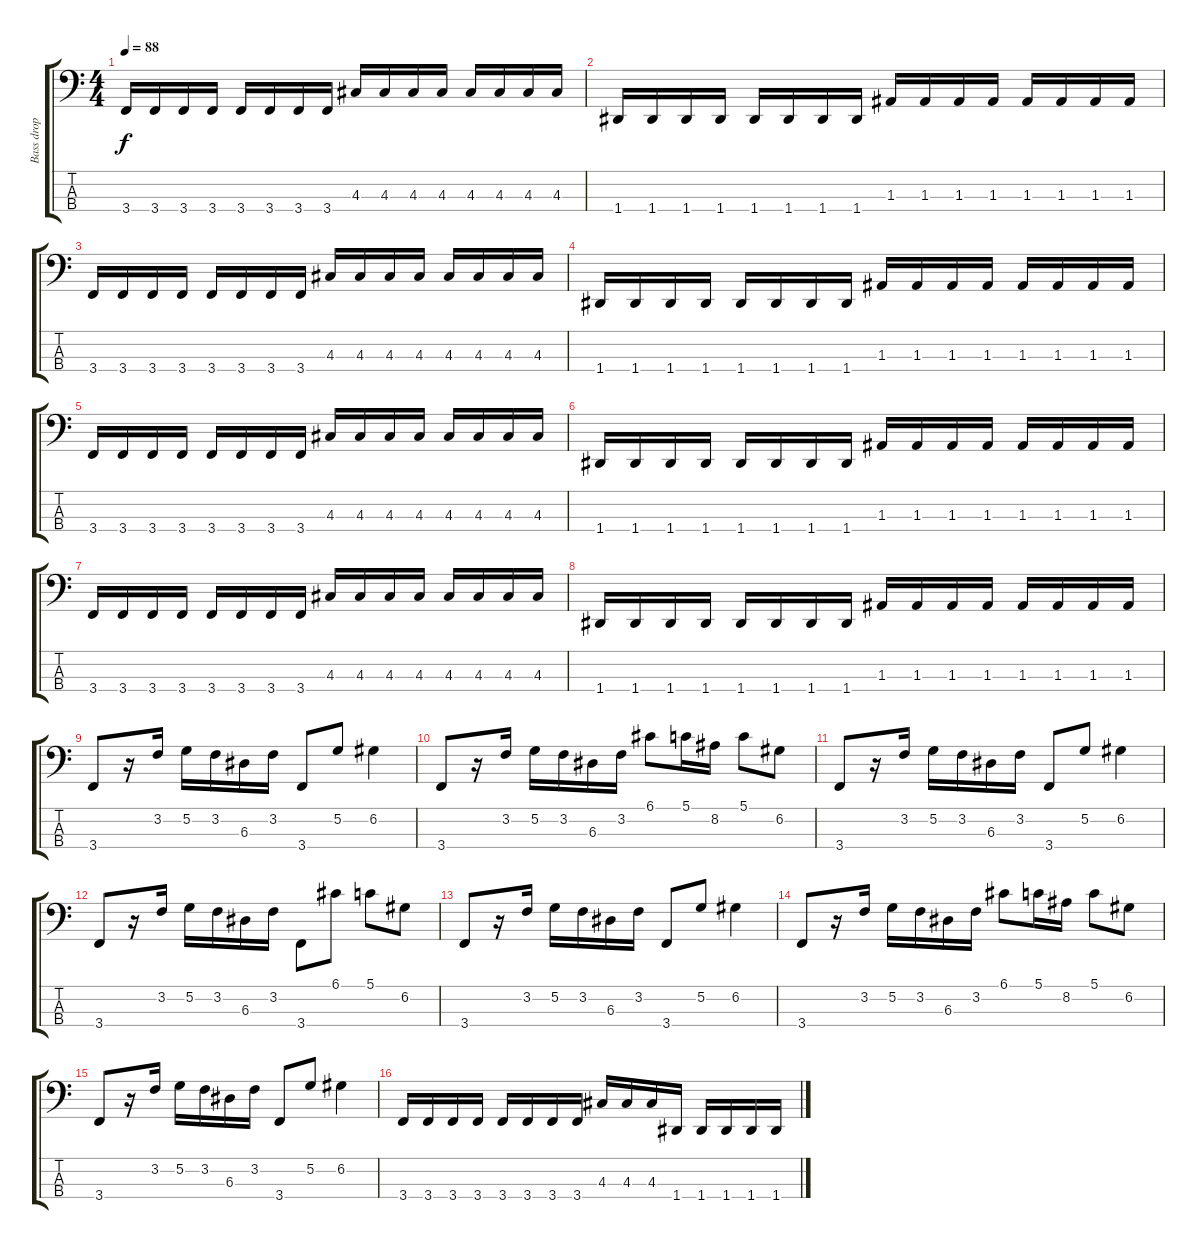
\track ("Bass drop D" "Bass drop ") {instrument electricbasspick}
\staff {score tabs}
\tuning (G2 D2 A1 D1) {hide}
\ts (4 4)
\tempo 88
\clef f4
\ks c
3.4.16{dy f} 3.4.16 3.4.16 3.4.16 3.4.16 3.4.16 3.4.16 3.4.16 4.3.16 4.3.16 4.3.16 4.3.16 4.3.16 4.3.16 4.3.16 4.3.16 |
1.4.16 1.4.16 1.4.16 1.4.16 1.4.16 1.4.16 1.4.16 1.4.16 1.3.16 1.3.16 1.3.16 1.3.16 1.3.16 1.3.16 1.3.16 1.3.16 |
3.4.16 3.4.16 3.4.16 3.4.16 3.4.16 3.4.16 3.4.16 3.4.16 4.3.16 4.3.16 4.3.16 4.3.16 4.3.16 4.3.16 4.3.16 4.3.16 |
1.4.16 1.4.16 1.4.16 1.4.16 1.4.16 1.4.16 1.4.16 1.4.16 1.3.16 1.3.16 1.3.16 1.3.16 1.3.16 1.3.16 1.3.16 1.3.16 |
3.4.16 3.4.16 3.4.16 3.4.16 3.4.16 3.4.16 3.4.16 3.4.16 4.3.16 4.3.16 4.3.16 4.3.16 4.3.16 4.3.16 4.3.16 4.3.16 |
1.4.16 1.4.16 1.4.16 1.4.16 1.4.16 1.4.16 1.4.16 1.4.16 1.3.16 1.3.16 1.3.16 1.3.16 1.3.16 1.3.16 1.3.16 1.3.16 |
3.4.16 3.4.16 3.4.16 3.4.16 3.4.16 3.4.16 3.4.16 3.4.16 4.3.16 4.3.16 4.3.16 4.3.16 4.3.16 4.3.16 4.3.16 4.3.16 |
1.4.16 1.4.16 1.4.16 1.4.16 1.4.16 1.4.16 1.4.16 1.4.16 1.3.16 1.3.16 1.3.16 1.3.16 1.3.16 1.3.16 1.3.16 1.3.16 |
3.4.8 r.16 3.2.16 5.2.16 3.2.16 6.3.16 3.2.16 3.4.8 5.2.8 6.2.4 |
3.4.8 r.16 3.2.16 5.2.16 3.2.16 6.3.16 3.2.16 6.1.8 5.1.16 8.2.16 5.1.8 6.2.8 |
3.4.8 r.16 3.2.16 5.2.16 3.2.16 6.3.16 3.2.16 3.4.8 5.2.8 6.2.4 |
3.4.8 r.16 3.2.16 5.2.16 3.2.16 6.3.16 3.2.16 3.4.8 6.1.8 5.1.8 6.2.8 |
3.4.8 r.16 3.2.16 5.2.16 3.2.16 6.3.16 3.2.16 3.4.8 5.2.8 6.2.4 |
3.4.8 r.16 3.2.16 5.2.16 3.2.16 6.3.16 3.2.16 6.1.8 5.1.16 8.2.16 5.1.8 6.2.8 |
3.4.8 r.16 3.2.16 5.2.16 3.2.16 6.3.16 3.2.16 3.4.8 5.2.8 6.2.4 |
3.4.16 3.4.16 3.4.16 3.4.16 3.4.16 3.4.16 3.4.16 3.4.16 4.3.16 4.3.16 4.3.16 1.4.16 1.4.16 1.4.16 1.4.16 1.4.16
